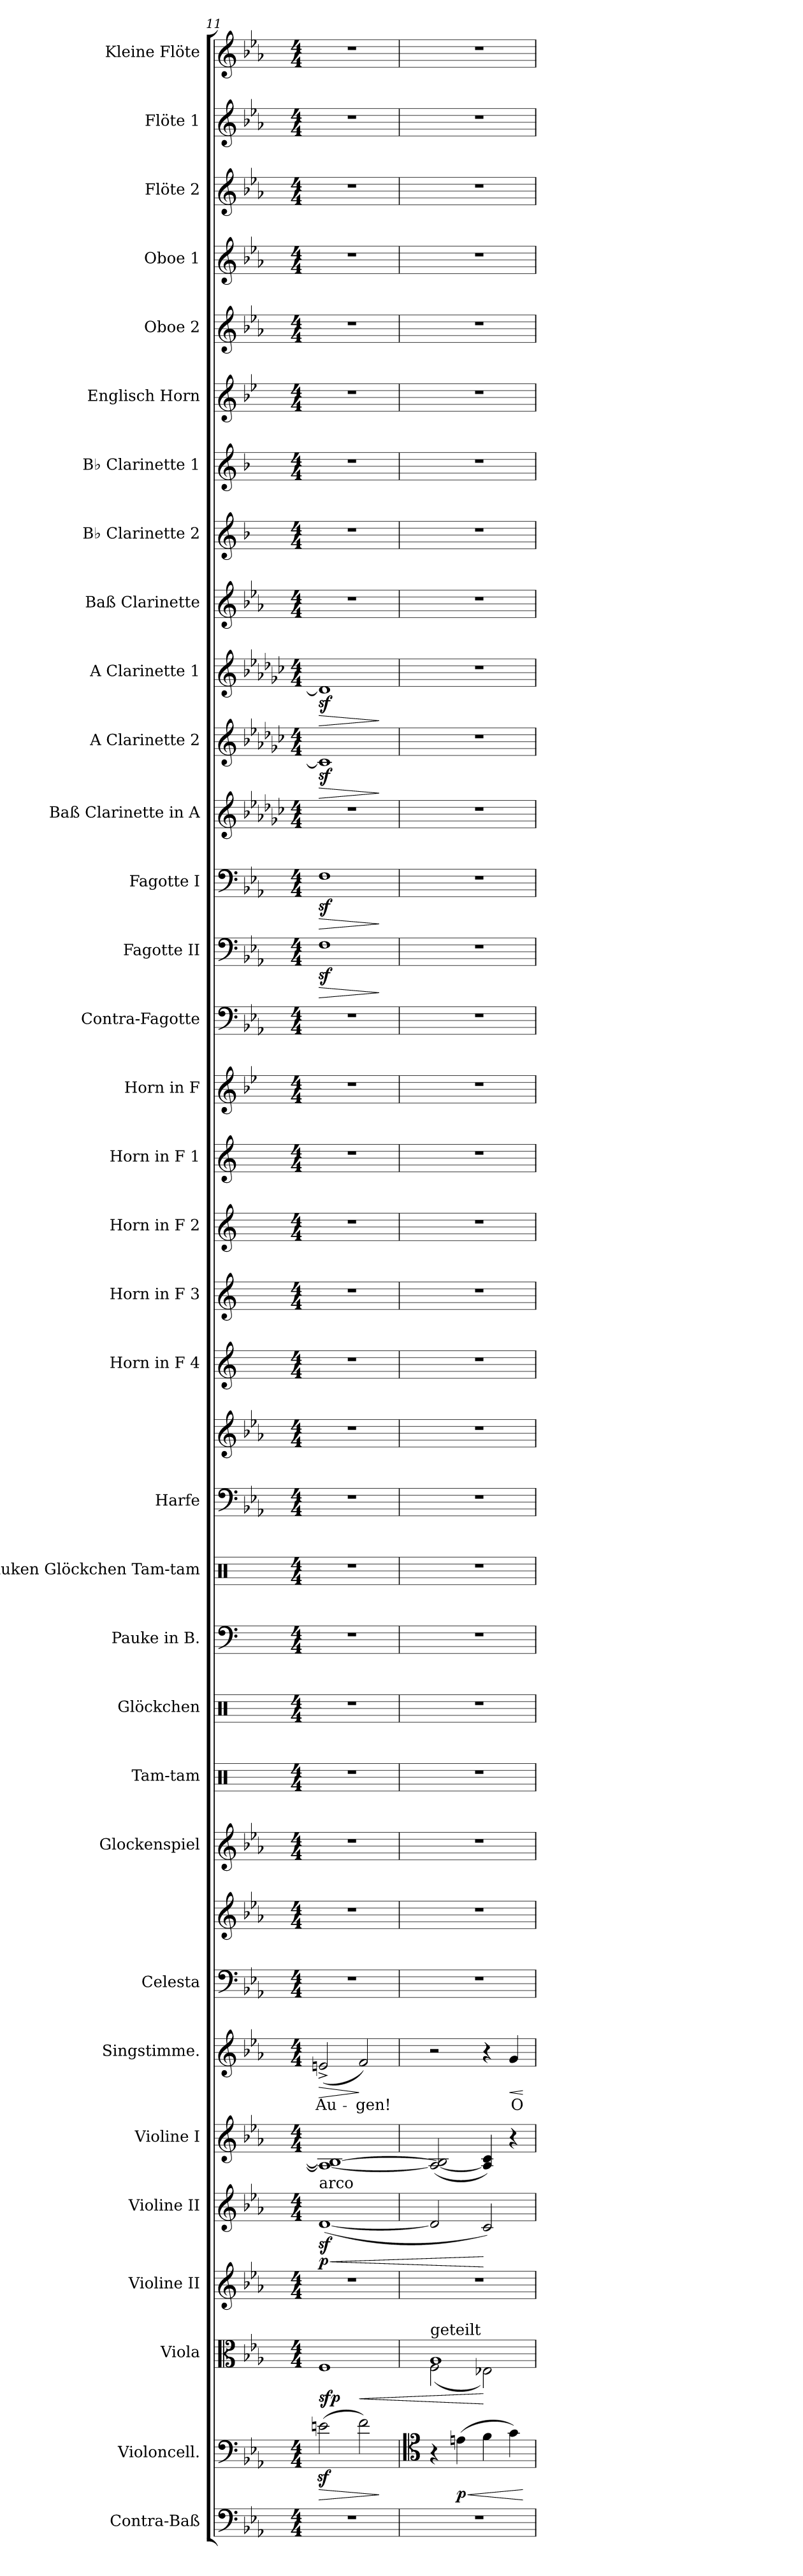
**kern	**kern	**dynam	**kern	**dynam	**kern	**kern	**dynam	**kern	**dynam	**kern	**text	**dynam	**kern	**kern	**kern	**kern	**kern	**kern	**kern	**kern	**kern	**kern	**kern	**kern	**kern	**kern	**kern	**kern	**dynam	**kern	**dynam	**kern	**kern	**dynam	**kern	**dynam	**kern	**kern	**kern	**kern	**kern	**kern	**kern	**kern	**kern
*part34	*part33	*part33	*part32	*part32	*part31	*part30	*part30	*part29	*part29	*part28	*part28	*part28	*part27	*part27	*part26	*part25	*part24	*part23	*part22	*part21	*part21	*part20	*part19	*part18	*part17	*part16	*part15	*part14	*part14	*part13	*part13	*part12	*part11	*part11	*part10	*part10	*part9	*part8	*part7	*part6	*part5	*part4	*part3	*part2	*part1
*staff36	*staff35	*staff35	*staff34	*staff34	*staff33	*staff32	*staff32	*staff31	*staff31	*staff30	*staff30	*staff30	*staff29	*staff28	*staff27	*staff26	*staff25	*staff24	*staff23	*staff22	*staff21	*staff20	*staff19	*staff18	*staff17	*staff16	*staff15	*staff14	*staff14	*staff13	*staff13	*staff12	*staff11	*staff11	*staff10	*staff10	*staff9	*staff8	*staff7	*staff6	*staff5	*staff4	*staff3	*staff2	*staff1
*I"Contra-Baß	*I"Violoncell.	*	*I"Viola	*	*I"Violine II	*I"Violine II	*	*I"Violine I	*	*I"Singstimme.	*	*	*I"Celesta	*	*I"Glockenspiel	*I"Tam-tam	*I"Glöckchen	*I"Pauke in B.	*I"Pauken  Glöckchen Tam-tam	*I"Harfe	*	*I"Horn in F 4	*I"Horn in F 3	*I"Horn in F 2	*I"Horn in F 1	*I"Horn in F	*I"Contra-Fagotte	*I"Fagotte II	*	*I"Fagotte I	*	*I"Baß Clarinette in A	*I"A Clarinette 2	*	*I"A Clarinette 1	*	*I"Baß Clarinette	*I"B♭ Clarinette 2	*I"B♭ Clarinette 1	*I"Englisch Horn	*I"Oboe 2	*I"Oboe 1	*I"Flöte 2	*I"Flöte 1	*I"Kleine Flöte
*I'C.-B.	*I'Vc.	*	*I'Vla.	*	*I'Vln. II	*I'Vln. II	*	*I'Vln. I	*	*I'Sgst.	*	*	*I'Cel.	*	*I'Glk.	*I'Tam-tam	*I'Gl.	*I'Pauke	*I'Tam-tam	*I'Hfe.	*	*I'Hn. 4	*I'Hn. 3	*I'Hn. 2	*I'Hn. 1	*	*I'C.-Fg.	*I'Fg. II	*	*I'Fg. I	*	*	*I'A Cl. 2	*	*I'A Cl. 1	*	*I'B. Cl.	*I'B♭ Cl. 2	*I'B♭ Cl. 1	*I'E. H.	*I'Ob. 2	*I'Ob. 1	*I'Fl. 2	*I'Fl. 1	*I'Kl. Fl.
*clefF4	*clefF4	*	*clefC3	*	*clefG2	*clefG2	*	*clefG2	*	*clefG2	*	*	*clefF4	*clefG2	*clefG2	*clefX	*clefX	*clefF4	*clefX	*clefF4	*clefG2	*clefG2	*clefG2	*clefG2	*clefG2	*clefG2	*clefF4	*clefF4	*	*clefF4	*	*clefG2	*clefG2	*	*clefG2	*	*clefG2	*clefG2	*clefG2	*clefG2	*clefG2	*clefG2	*clefG2	*clefG2	*clefG2
*ITrd7c12	*	*	*	*	*	*	*	*	*	*	*	*	*ITrd-7c-12	*ITrd-7c-12	*ITrd-14c-24	*	*	*	*	*	*	*ITrd4c7	*ITrd4c7	*ITrd4c7	*ITrd4c7	*ITrd4c7	*ITrd7c12	*	*	*	*	*ITrd2c3	*ITrd2c3	*	*ITrd2c3	*	*ITrd8c14	*ITrd1c2	*ITrd1c2	*ITrd4c7	*	*	*	*	*ITrd-7c-12
*k[b-e-a-]	*k[b-e-a-]	*	*k[b-e-a-]	*	*k[b-e-a-]	*k[b-e-a-]	*	*k[b-e-a-]	*	*k[b-e-a-]	*	*	*k[b-e-a-]	*k[b-e-a-]	*k[b-e-a-]	*k[]	*k[]	*k[]	*k[]	*k[b-e-a-]	*k[b-e-a-]	*k[b-]	*k[b-]	*k[b-]	*k[b-]	*k[b-e-a-]	*k[b-e-a-]	*k[b-e-a-]	*	*k[b-e-a-]	*	*k[b-e-a-]	*k[b-e-a-]	*	*k[b-e-a-]	*	*k[b-e-a-]	*k[b-e-a-]	*k[b-e-a-]	*k[b-e-a-]	*k[b-e-a-]	*k[b-e-a-]	*k[b-e-a-]	*k[b-e-a-]	*k[b-e-a-]
*M4/4	*M4/4	*	*M4/4	*	*M4/4	*M4/4	*	*M4/4	*	*M4/4	*	*	*M4/4	*M4/4	*M4/4	*M4/4	*M4/4	*M4/4	*M4/4	*M4/4	*M4/4	*M4/4	*M4/4	*M4/4	*M4/4	*M4/4	*M4/4	*M4/4	*	*M4/4	*	*M4/4	*M4/4	*	*M4/4	*	*M4/4	*M4/4	*M4/4	*M4/4	*M4/4	*M4/4	*M4/4	*M4/4	*M4/4
=11	=11	=11	=11	=11	=11	=11	=11	=11	=11	=11	=11	=11	=11	=11	=11	=11	=11	=11	=11	=11	=11	=11	=11	=11	=11	=11	=11	=11	=11	=11	=11	=11	=11	=11	=11	=11	=11	=11	=11	=11	=11	=11	=11	=11	=11
!	!	!	!	!	!	!LO:TX:a:t=arco	!	!	!	!	!	!	!	!	!	!	!	!	!	!	!	!	!	!	!	!	!	!	!	!	!	!	!	!	!	!	!	!	!	!	!	!	!	!	!
!	!	!LO:HP:b	!	!LO:DY:b	!	!	!LO:HP:b	!	!	!	!	!LO:HP:b	!	!	!	!	!	!	!	!	!	!	!	!	!	!	!	!	!LO:HP:b	!	!LO:HP:b	!	!	!LO:HP:b	!	!LO:HP:b	!	!	!	!	!	!	!	!	!
*	*	*	*^	*	*	*	*	*	*	*	*	*	*	*	*	*	*	*	*	*	*	*	*	*	*	*	*	*	*	*	*	*	*	*	*	*	*	*	*	*	*	*	*	*	*
!	!	!	!	!	!LO:DY:n=1:b	!	!	!LO:DY:n=1:b	!	!	!	!	!	!	!	!	!	!	!	!	!	!	!	!	!	!	!	!	!	!	!	!	!	!	!	!	!	!	!	!	!	!	!	!	!	!
1r	(2enz<\	>	1F	2ryy	sf p	1r	([1dz<	< p	1A-_ 1B-_	.	(2en^/	Au-	>	1r	1r	1r	1r	1r	1r	1r	1r	1r	1r	1r	1r	1r	1r	1r	1Fz<	>	1Fz<	>	1r	1A-z<]	>	1B-z<]	>	1r	1r	1r	1r	1r	1r	1r	1r	1r
!	!	!	!	!	!LO:HP:b	!	!	!	!	!	!	!	!	!	!	!	!	!	!	!	!	!	!	!	!	!	!	!	!	!	!	!	!	!	!	!	!	!	!	!	!	!	!	!	!	!
.	2f\)	.	.	2ryy	<	.	.	.	.	.	2f/)	-gen!	]	.	.	.	.	.	.	.	.	.	.	.	.	.	.	.	.	.	.	.	.	.	.	.	.	.	.	.	.	.	.	.	.	.
*	*	*	*v	*v	*	*	*	*	*	*	*	*	*	*	*	*	*	*	*	*	*	*	*	*	*	*	*	*	*	*	*	*	*	*	*	*	*	*	*	*	*	*	*	*	*	*
.	.	]	.	.	.	.	.	.	.	.	.	.	.	.	.	.	.	.	.	.	.	.	.	.	.	.	.	.	]	.	]	.	.	]	.	]	.	.	.	.	.	.	.	.	.
=12	=12	=12	=12	=12	=12	=12	=12	=12	=12	=12	=12	=12	=12	=12	=12	=12	=12	=12	=12	=12	=12	=12	=12	=12	=12	=12	=12	=12	=12	=12	=12	=12	=12	=12	=12	=12	=12	=12	=12	=12	=12	=12	=12	=12	=12
*	*clefC4	*	*	*	*	*	*	*	*	*	*	*	*	*	*	*	*	*	*	*	*	*	*	*	*	*	*	*	*	*	*	*	*	*	*	*	*	*	*	*	*	*	*	*	*
*	*	*	*^	*	*	*	*	*	*	*	*	*	*	*	*	*	*	*	*	*	*	*	*	*	*	*	*	*	*	*	*	*	*	*	*	*	*	*	*	*	*	*	*	*	*
!	!	!	!LO:TX:a:t=geteilt	!	!	!	!	!	!	!	!	!	!	!	!	!	!	!	!	!	!	!	!	!	!	!	!	!	!	!	!	!	!	!	!	!	!	!	!	!	!	!	!	!	!	!
!	!	!	!	!	!	!	!	!	!	!LO:DY:b	!	!	!	!	!	!	!	!	!	!	!	!	!	!	!	!	!	!	!	!	!	!	!	!	!	!	!	!	!	!	!	!	!	!	!	!
1r	4r	.	1A-	(2F\	.	1r	2d/]	.	(2A-/_ 2B-/]	other-dynamics	2r	.	.	1r	1r	1r	1r	1r	1r	1r	1r	1r	1r	1r	1r	1r	1r	1r	1r	.	1r	.	1r	1r	.	1r	.	1r	1r	1r	1r	1r	1r	1r	1r	1r
!	!	!LO:HP:b	!	!	!	!	!	!	!	!	!	!	!	!	!	!	!	!	!	!	!	!	!	!	!	!	!	!	!	!	!	!	!	!	!	!	!	!	!	!	!	!	!	!	!	!
!	!	!LO:DY:n=1:b	!	!	!	!	!	!	!	!	!	!	!	!	!	!	!	!	!	!	!	!	!	!	!	!	!	!	!	!	!	!	!	!	!	!	!	!	!	!	!	!	!	!	!	!
.	(4en\	< p	.	.	.	.	.	.	.	.	.	.	.	.	.	.	.	.	.	.	.	.	.	.	.	.	.	.	.	.	.	.	.	.	.	.	.	.	.	.	.	.	.	.	.	.
.	4f\	.	.	2E-X\)	[	.	2c/)	[	4A-/] 4c/)	.	4r	.	.	.	.	.	.	.	.	.	.	.	.	.	.	.	.	.	.	.	.	.	.	.	.	.	.	.	.	.	.	.	.	.	.	.
!	!	!	!	!	!	!	!	!	!	!	!	!	!LO:HP:b	!	!	!	!	!	!	!	!	!	!	!	!	!	!	!	!	!	!	!	!	!	!	!	!	!	!	!	!	!	!	!	!	!
.	4g\)	.	.	.	.	.	.	.	4r	.	4g/	O	<	.	.	.	.	.	.	.	.	.	.	.	.	.	.	.	.	.	.	.	.	.	.	.	.	.	.	.	.	.	.	.	.	.
*	*	*	*v	*v	*	*	*	*	*	*	*	*	*	*	*	*	*	*	*	*	*	*	*	*	*	*	*	*	*	*	*	*	*	*	*	*	*	*	*	*	*	*	*	*	*	*
.	.	[	.	.	.	.	.	.	.	.	.	[	.	.	.	.	.	.	.	.	.	.	.	.	.	.	.	.	.	.	.	.	.	.	.	.	.	.	.	.	.	.	.	.	.
=	=	=	=	=	=	=	=	=	=	=	=	=	=	=	=	=	=	=	=	=	=	=	=	=	=	=	=	=	=	=	=	=	=	=	=	=	=	=	=	=	=	=	=	=	=
*-	*-	*-	*-	*-	*-	*-	*-	*-	*-	*-	*-	*-	*-	*-	*-	*-	*-	*-	*-	*-	*-	*-	*-	*-	*-	*-	*-	*-	*-	*-	*-	*-	*-	*-	*-	*-	*-	*-	*-	*-	*-	*-	*-	*-	*-
